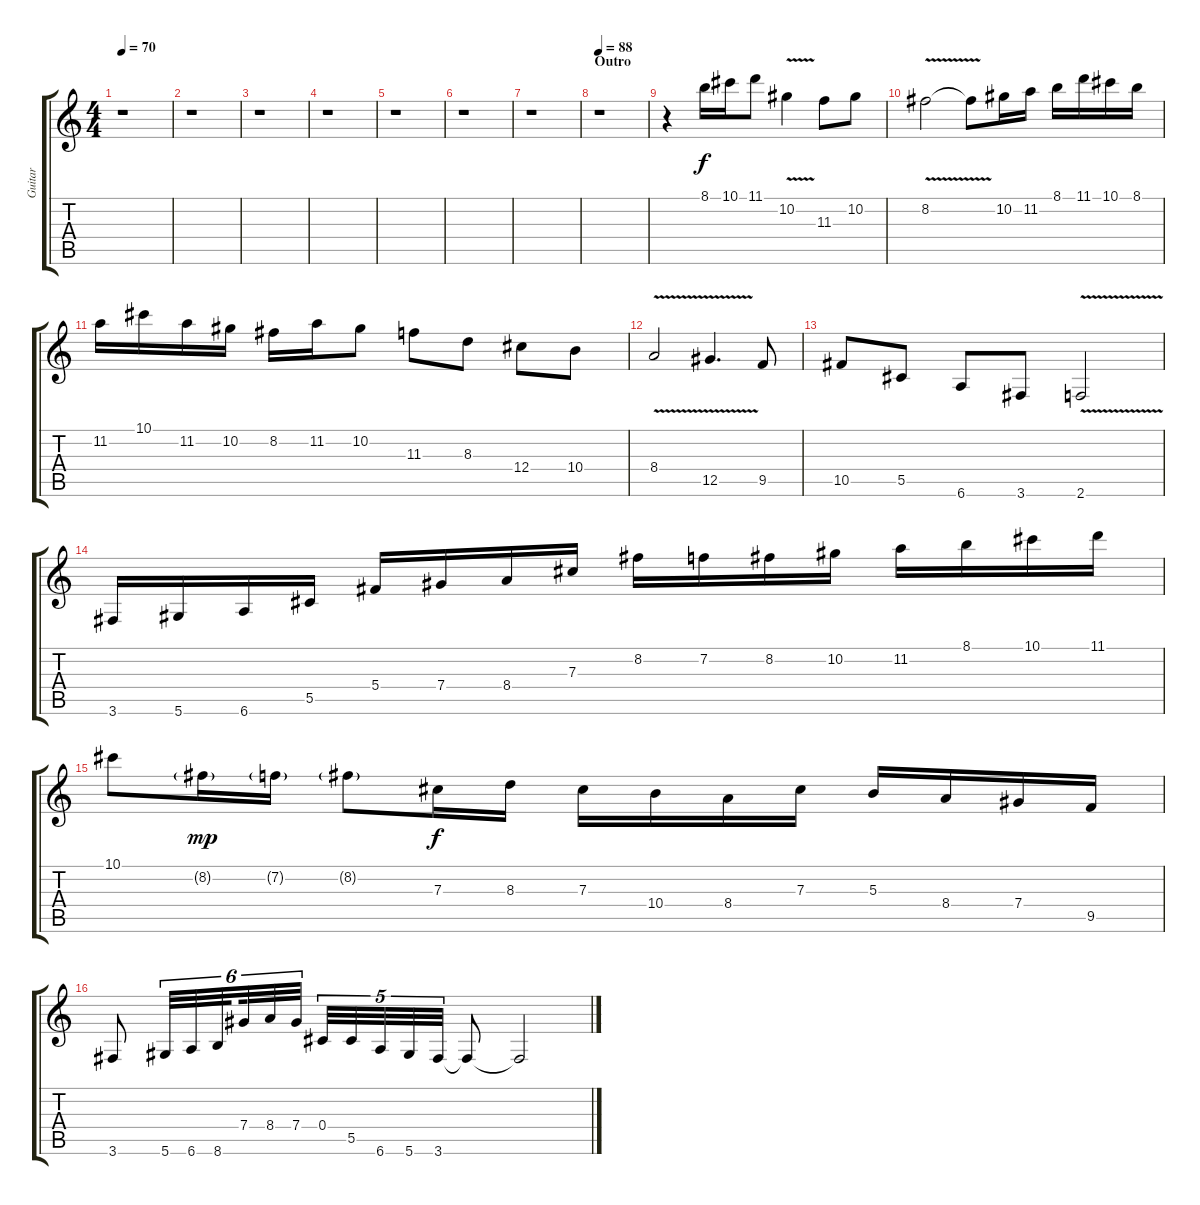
\track ("Guitar" "Guitar") {instrument distortionguitar}
\staff {score tabs}
\tuning (Eb4 Bb3 Gb3 Db3 Ab2 Eb2) {hide}
\ts (4 4)
\tempo 70
\clef g2
\ks c
r.1{dy f} |
r.1 |
r.1 |
r.1 |
r.1 |
r.1 |
r.1 |
\section ("" "Outro")
\tempo 88
r.1 |
r.4 8.1.16{volume 12 instrument acousticguitarsteel} 10.1.16 11.1.8 10.2{v}.4 11.3.8 10.2.8 |
8.2{v}.2 8.2{t}.8 10.2.16 11.2.16 8.1.16 11.1.16 10.1.16 8.1.16 |
11.2.16 10.1.16 11.2.16 10.2.16 8.2.16 11.2.16 10.2.8 11.3.8 8.3.8 12.4.8 10.4.8 |
8.4{v}.2 12.5{v}.4{d} 9.5.8 |
10.5.8 5.5.8 6.6.8 3.6.8 2.6{v}.2 |
3.6.16{volume 0} 5.6.16 6.6.16 5.5.16 5.4.16 7.4.16 8.4.16 7.3.16 8.2.16 7.2.16 8.2.16 10.2.16 11.2.16 8.1.16 10.1.16 11.1.16 |
10.1.8 8.2{g}.16{dy mp} 7.2{g}.16 8.2{g}.8 7.3.16{dy f} 8.3.16 7.3.16 10.4.16 8.4.16 7.3.16 5.3.16 8.4.16 7.4.16 9.5.16 |
3.6.8 5.6.32{tu (6 4)} 6.6.32{tu (6 4)} 8.6.32{tu (6 4) beam splitsecondary} 7.4.32{tu (6 4)} 8.4.32{tu (6 4)} 7.4.32{tu (6 4)} 0.4.32{tu (5 4)} 5.5.32{tu (5 4)} 6.6.32{tu (5 4)} 5.6.32{tu (5 4)} 3.6.32{tu (5 4)} 3.6{t}.8 3.6{t}.2
